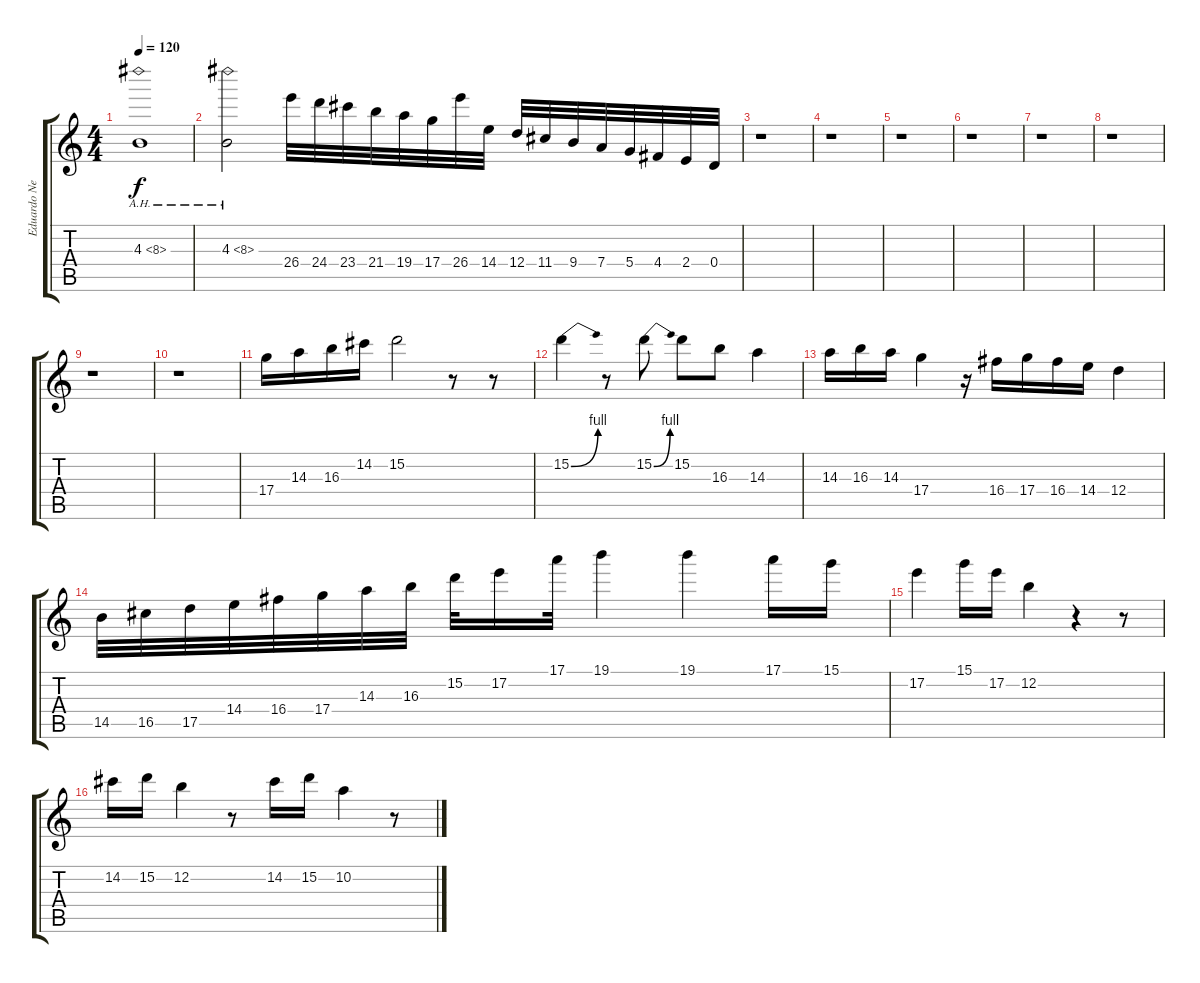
\track ("Eduardo Neves (Guitar)" "Eduardo Ne") {instrument overdrivenguitar}
\staff {score tabs}
\tuning (E4 B3 G3 D3 A2 E2) {hide}
\ts (4 4)
\tempo 120
\clef g2
\ks c
4.3{ah 4}.1{dy f} |
4.3{ah 4}.2 26.4.32 24.4.32 23.4.32 21.4.32 19.4.32 17.4.32 26.4.32 14.4.32 12.4.32 11.4.32 9.4.32 7.4.32 5.4.32 4.4.32 2.4.32 0.4.32 |
r.1 |
r.1 |
r.1 |
r.1 |
r.1 |
r.1 |
r.1 |
r.1 |
17.4.16 14.3.16 16.3.16 14.2.16 15.2.2 r.8 r.8 |
15.2{be (bend 0 0 60 4)}.4 r.8 15.2{be (bend 0 0 60 4)}.8 15.2.8 16.3.8 14.3.4 |
14.3.16 16.3.16 14.3.16 17.4.4 r.16 16.4.16 17.4.16 16.4.16 14.4.16 12.4.4 |
14.5.32 16.5.32 17.5.32 14.4.32 16.4.32 17.4.32 14.3.32 16.3.32 15.2.32 17.2.16 17.1.32 19.1.4 19.1.4 17.1.16 15.1.16 |
17.2.4 15.1.16 17.2.16 12.2.4 r.4 r.8 |
14.2.16 15.2.16 12.2.4 r.8 14.2.16 15.2.16 10.2.4 r.8
